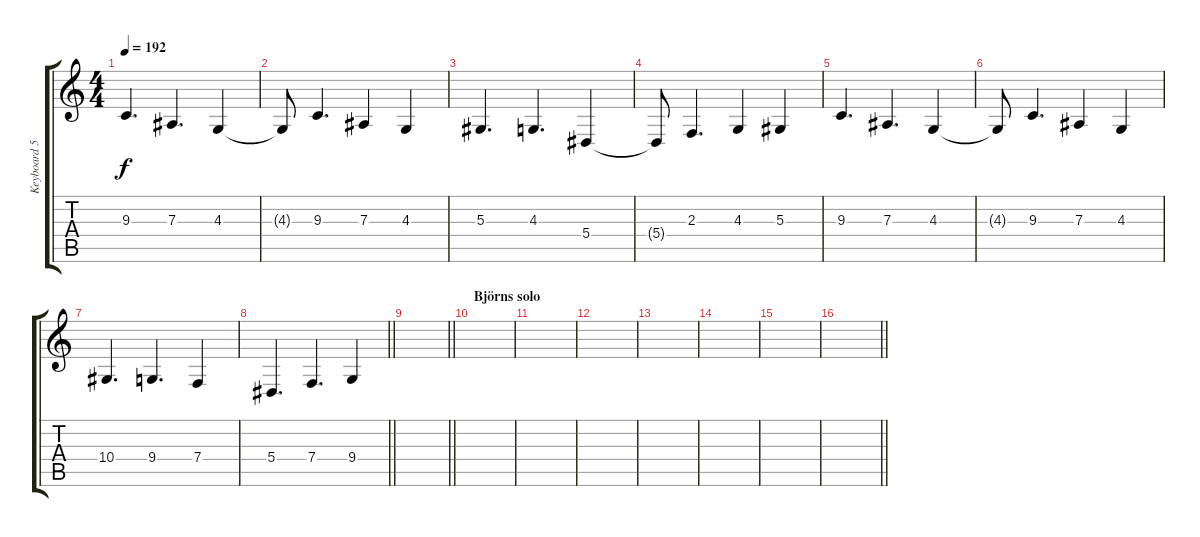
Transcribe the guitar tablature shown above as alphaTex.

\track ("Keyboard 5" "Keyboard 5") {instrument pad3polysynth}
\staff {score tabs}
\tuning (C4 G3 Eb3 Bb2 F2 C2) {hide}
\ts (4 4)
\tempo 192
\clef g2
\ks c
9.3.4{d dy f} 7.3.4{d} 4.3.4 |
4.3{t}.8 9.3.4{d} 7.3.4 4.3.4 |
5.3.4{d} 4.3.4{d} 5.4.4 |
5.4{t}.8 2.3.4{d} 4.3.4 5.3.4 |
9.3.4{d} 7.3.4{d} 4.3.4 |
4.3{t}.8 9.3.4{d} 7.3.4 4.3.4 |
10.4.4{d} 9.4.4{d} 7.4.4 |
\barLineRight lightlight
5.4.4{d} 7.4.4{d} 9.4.4 |
\barLineRight lightlight
|
\section ("" "Björns solo")
|
|
|
|
|
|
\barLineRight lightlight
